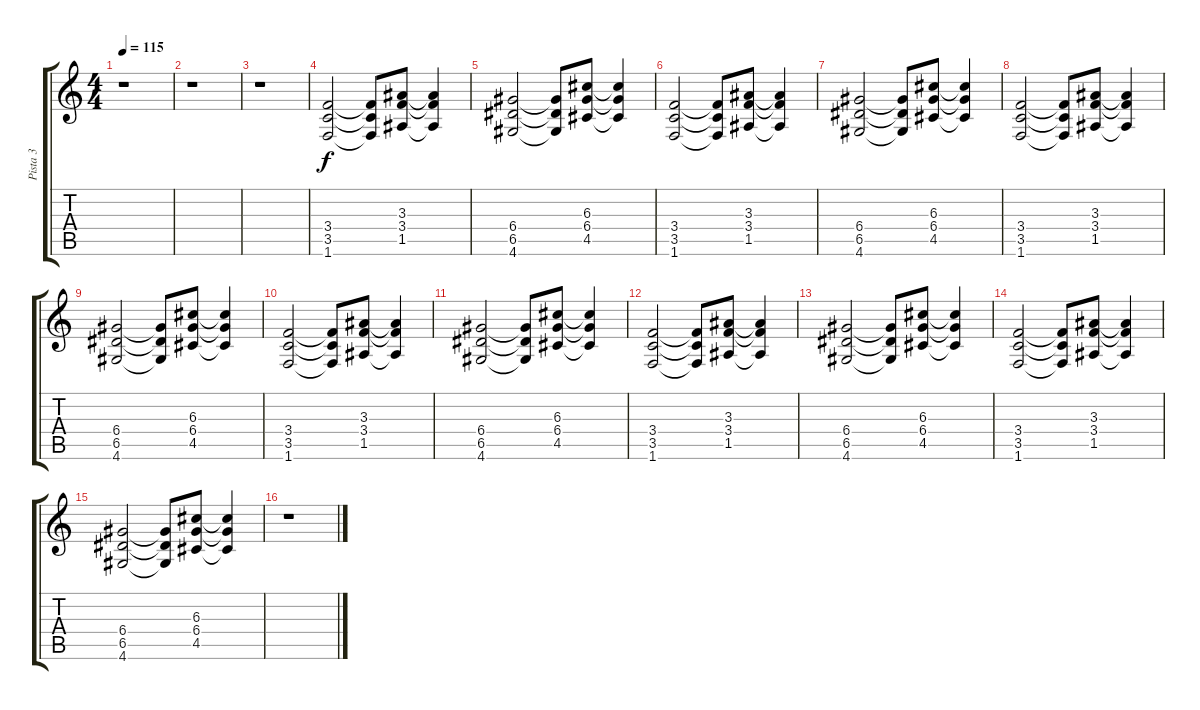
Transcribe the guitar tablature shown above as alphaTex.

\track ("Pista 3" "Pista 3") {instrument overdrivenguitar}
\staff {score tabs}
\tuning (E4 B3 G3 D3 A2 E2) {hide}
\ts (4 4)
\tempo 115
\clef g2
\ks c
r.1{dy f} |
r.1 |
r.1 |
(3.4 3.5 1.6).2 (3.4{t} 3.5{t} 1.6{t}).8 (3.3 3.4 1.5).8 (3.3{t} 3.4{t} 1.5{t}).4 |
(6.4 6.5 4.6).2 (6.4{t} 6.5{t} 4.6{t}).8 (6.3 6.4 4.5).8 (6.3{t} 6.4{t} 4.5{t}).4 |
(3.4 3.5 1.6).2 (3.4{t} 3.5{t} 1.6{t}).8 (3.3 3.4 1.5).8 (3.3{t} 3.4{t} 1.5{t}).4 |
(6.4 6.5 4.6).2 (6.4{t} 6.5{t} 4.6{t}).8 (6.3 6.4 4.5).8 (6.3{t} 6.4{t} 4.5{t}).4 |
(3.4 3.5 1.6).2 (3.4{t} 3.5{t} 1.6{t}).8 (3.3 3.4 1.5).8 (3.3{t} 3.4{t} 1.5{t}).4 |
(6.4 6.5 4.6).2 (6.4{t} 6.5{t} 4.6{t}).8 (6.3 6.4 4.5).8 (6.3{t} 6.4{t} 4.5{t}).4 |
(3.4 3.5 1.6).2 (3.4{t} 3.5{t} 1.6{t}).8 (3.3 3.4 1.5).8 (3.3{t} 3.4{t} 1.5{t}).4 |
(6.4 6.5 4.6).2 (6.4{t} 6.5{t} 4.6{t}).8 (6.3 6.4 4.5).8 (6.3{t} 6.4{t} 4.5{t}).4 |
(3.4 3.5 1.6).2 (3.4{t} 3.5{t} 1.6{t}).8 (3.3 3.4 1.5).8 (3.3{t} 3.4{t} 1.5{t}).4 |
(6.4 6.5 4.6).2 (6.4{t} 6.5{t} 4.6{t}).8 (6.3 6.4 4.5).8 (6.3{t} 6.4{t} 4.5{t}).4 |
(3.4 3.5 1.6).2 (3.4{t} 3.5{t} 1.6{t}).8 (3.3 3.4 1.5).8 (3.3{t} 3.4{t} 1.5{t}).4 |
(6.4 6.5 4.6).2 (6.4{t} 6.5{t} 4.6{t}).8 (6.3 6.4 4.5).8 (6.3{t} 6.4{t} 4.5{t}).4 |
r.1
